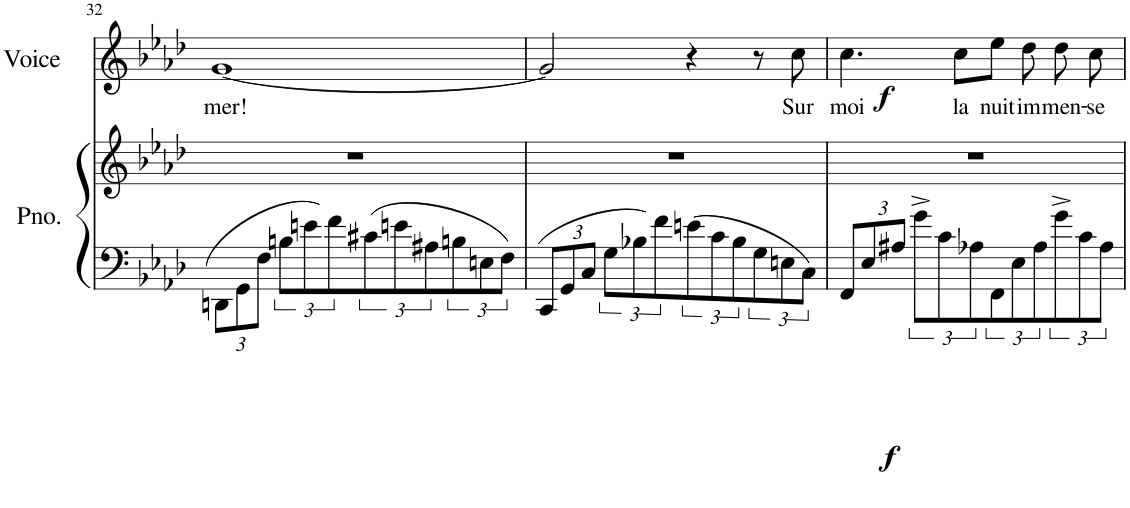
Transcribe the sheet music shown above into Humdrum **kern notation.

**kern	**kern	**dynam	**kern	**text	**dynam
*part2	*part2	*part2	*part1	*part1	*part1
*staff3	*staff2	*staff2/3	*staff1	*staff1	*staff1
*I"Piano	*	*	*I"Voice	*	*
*I'Pno.	*	*	*I'Voice	*	*
!!LO:PB:g=z
*clefF4	*clefG2	*	*clefG2	*	*
*k[b-e-a-d-]	*k[b-e-a-d-]	*	*k[b-e-a-d-]	*	*
*M2/4	*M4/4	*	*M2/4	*	*
*Xbrackettup	*	*	*	*	*
=32	=32	=32	=32	=32	=32
!	!	!	!	!LO:LY:b	!
12DDn\L	1r	.	[2g	mer!	.
12GG\	.	.	.	.	.
12F\J	.	.	.	.	.
*brackettup	*	*	*	*	*
12Bn\L	.	.	.	.	.
12en\	.	.	.	.	.
12f\	.	.	.	.	.
12c#X\	.	.	2ryy	.	.
12en\	.	.	.	.	.
12A#X\	.	.	.	.	.
12Bn\	.	.	.	.	.
12En\	.	.	.	.	.
12F\J	.	.	.	.	.
=33	=33	=33	=33	=33	=33
*Xbrackettup	*	*	*	*	*
12CC/L	1r	.	2g/]	.	.
12GG/	.	.	.	.	.
12C/J	.	.	.	.	.
*brackettup	*	*	*	*	*
12G\L	.	.	.	.	.
12B-X\	.	.	.	.	.
12f\	.	.	.	.	.
12en\	.	.	2g_	.	.
12c\	.	.	.	.	.
12B-\	.	.	.	.	.
12G\	.	.	.	.	.
12En\	.	.	.	.	.
12C\J	.	.	.	.	.
2ryy	2ryy	.	4r	.	.
.	.	.	8r	.	.
!	!	!	!	!LO:LY:b	!
.	.	.	8cc\	Sur	.
=34	=34	=34	=34	=34	=34
*Xbrackettup	*	*	*	*	*
!	!	!LO:DY:b=2	!	!LO:LY:b	!LO:DY:b
12FF/L	1r	f	4.cc\	moi	f
12E-/	.	.	.	.	.
12A#X/J	.	.	.	.	.
*brackettup	*	*	*	*	*
12g^\L	.	.	.	.	.
12c\	.	.	.	.	.
!	!	!	!	!LO:LY:b	!
.	.	.	8cc\L	la	.
12A-X\	.	.	.	.	.
!	!	!	!	!LO:LY:b	!
12FF\	.	.	8ee-\J	nuit	.
12E-\	.	.	.	.	.
!	!	!	!	!LO:LY:b	!
.	.	.	8dd-\	im-	.
12A-\	.	.	.	.	.
!	!	!	!	!LO:LY:b	!
12g^\	.	.	8dd-\	-men-	.
12c\	.	.	.	.	.
!	!	!	!	!LO:LY:b	!
.	.	.	8cc\	-se	.
12A-\J	.	.	.	.	.
=	=	=	=	=	=
*-	*-	*-	*-	*-	*-
